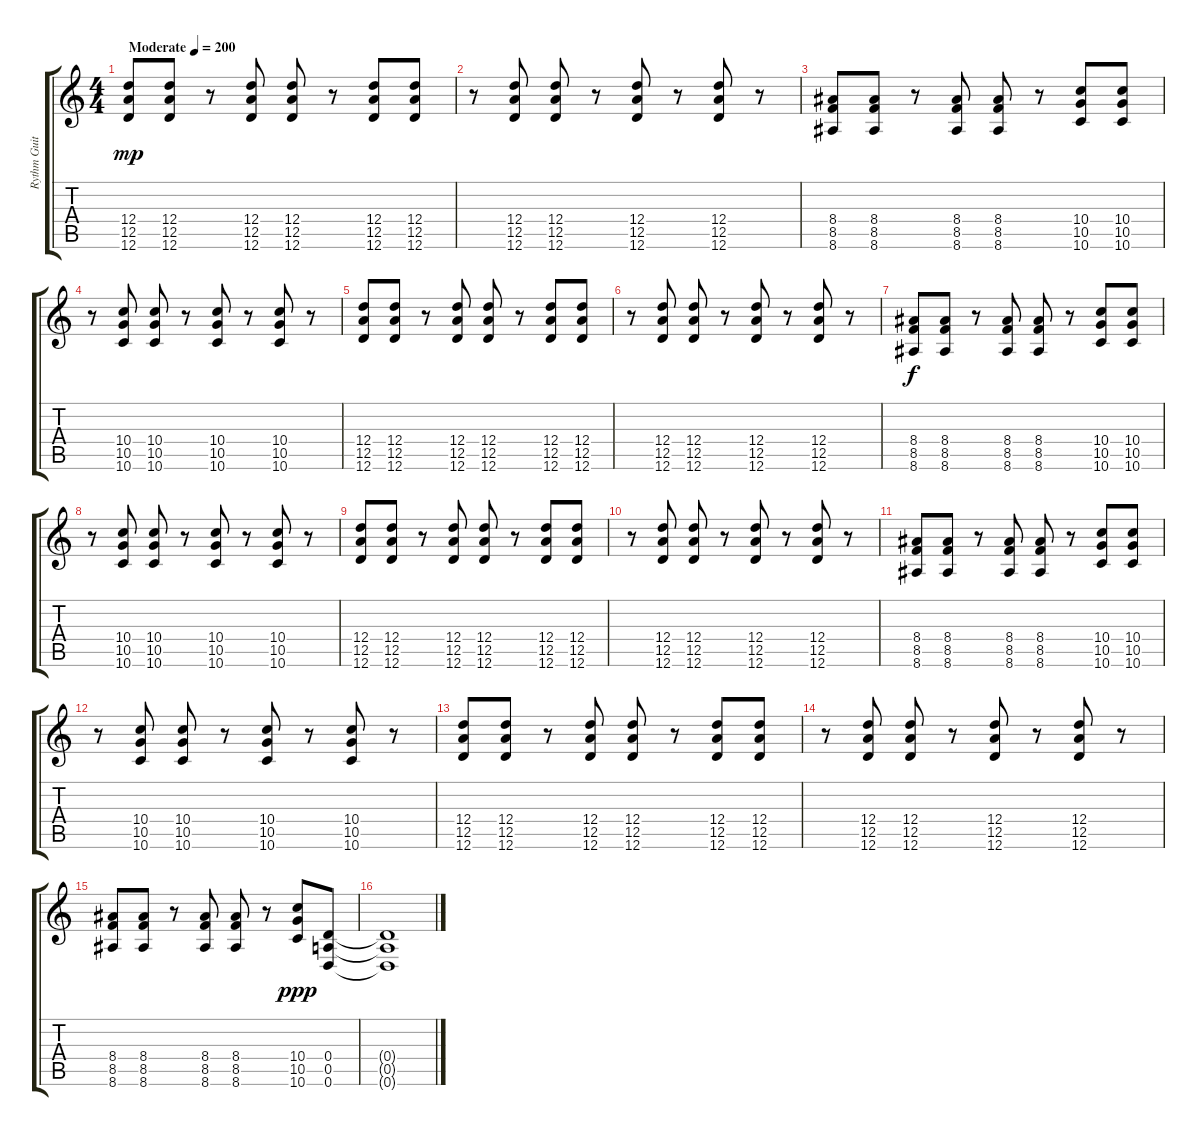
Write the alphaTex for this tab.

\track ("Rythm Guitar" "Rythm Guit") {instrument distortionguitar}
\staff {score tabs}
\tuning (E4 B3 G3 D3 A2 D2) {hide}
\ts (4 4)
\tempo (200 "Moderate")
\clef g2
\ks c
(12.4 12.5 12.6).8{dy mp instrument distortionguitar} (12.4 12.5 12.6).8 r.8 (12.4 12.5 12.6).8 (12.4 12.5 12.6).8 r.8 (12.4 12.5 12.6).8 (12.4 12.5 12.6).8 |
r.8 (12.4 12.5 12.6).8 (12.4 12.5 12.6).8 r.8 (12.4 12.5 12.6).8 r.8 (12.4 12.5 12.6).8 r.8 |
(8.4 8.5 8.6).8 (8.4 8.5 8.6).8 r.8 (8.4 8.5 8.6).8 (8.4 8.5 8.6).8 r.8 (10.4 10.5 10.6).8 (10.4 10.5 10.6).8 |
r.8 (10.4 10.5 10.6).8 (10.4 10.5 10.6).8 r.8 (10.4 10.5 10.6).8 r.8 (10.4 10.5 10.6).8 r.8 |
(12.4 12.5 12.6).8 (12.4 12.5 12.6).8 r.8 (12.4 12.5 12.6).8 (12.4 12.5 12.6).8 r.8 (12.4 12.5 12.6).8 (12.4 12.5 12.6).8 |
r.8 (12.4 12.5 12.6).8 (12.4 12.5 12.6).8 r.8 (12.4 12.5 12.6).8 r.8 (12.4 12.5 12.6).8 r.8 |
(8.4 8.5 8.6).8{dy f} (8.4 8.5 8.6).8 r.8 (8.4 8.5 8.6).8 (8.4 8.5 8.6).8 r.8 (10.4 10.5 10.6).8 (10.4 10.5 10.6).8 |
r.8 (10.4 10.5 10.6).8 (10.4 10.5 10.6).8 r.8 (10.4 10.5 10.6).8 r.8 (10.4 10.5 10.6).8 r.8 |
(12.4 12.5 12.6).8 (12.4 12.5 12.6).8 r.8 (12.4 12.5 12.6).8 (12.4 12.5 12.6).8 r.8 (12.4 12.5 12.6).8 (12.4 12.5 12.6).8 |
r.8 (12.4 12.5 12.6).8 (12.4 12.5 12.6).8 r.8 (12.4 12.5 12.6).8 r.8 (12.4 12.5 12.6).8 r.8 |
(8.4 8.5 8.6).8 (8.4 8.5 8.6).8 r.8 (8.4 8.5 8.6).8 (8.4 8.5 8.6).8 r.8 (10.4 10.5 10.6).8 (10.4 10.5 10.6).8 |
r.8 (10.4 10.5 10.6).8 (10.4 10.5 10.6).8 r.8 (10.4 10.5 10.6).8 r.8 (10.4 10.5 10.6).8 r.8 |
(12.4 12.5 12.6).8 (12.4 12.5 12.6).8 r.8 (12.4 12.5 12.6).8 (12.4 12.5 12.6).8 r.8 (12.4 12.5 12.6).8 (12.4 12.5 12.6).8 |
r.8 (12.4 12.5 12.6).8 (12.4 12.5 12.6).8 r.8 (12.4 12.5 12.6).8 r.8 (12.4 12.5 12.6).8 r.8 |
(8.4 8.5 8.6).8 (8.4 8.5 8.6).8 r.8 (8.4 8.5 8.6).8 (8.4 8.5 8.6).8 r.8 (10.4 10.5 10.6).8{dy ppp} (0.4 0.5 0.6).8 |
(0.4{t} 0.5{t} 0.6{t}).1
